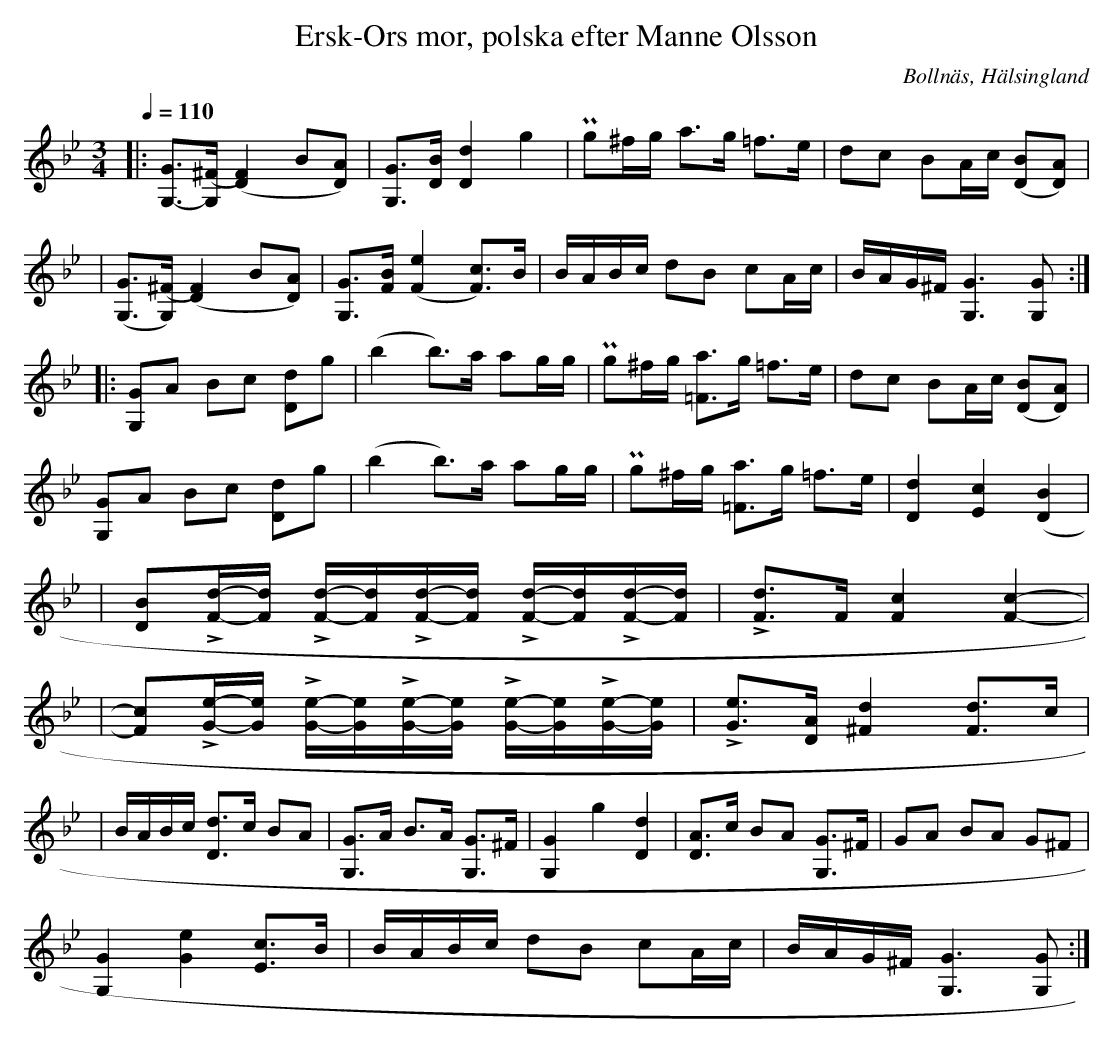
X:1
T: Ersk-Ors mor, polska efter Manne Olsson
O:Bollnäs, Hälsingland
M:3/4
L:1/8
Q:1/4=110
K:Gm
|:[G,- G]>[G, (^F] [F2) (D2] B[D) A]| [G, G]>[D B] [D2 d2] g2| Pg^f/g/ a>g =f>e | dc   BA/c/ [B (D][D) A]|
|[(G, G]>[G,) (^F] [F2) (D2] B[D) A]| [G, G]>[F B] [(F2 e2] [F) c]>B|B/A/B/c/  dB cA/c/  | B/A/G/^F/ [G,3 G3] [G, G] :|
|:[G, G]A Bc [D d]g| (b2 b)>a ag/g/| Pg^f/g/  [=F a]>g =f>e | dc BA/c/ [(D B][D) A]|
[G, G]A Bc [D d]g| (b2 b)>a ag/g/| Pg^f/g/  [=F a]>g =f>e | [D2 d2][E2 c2] ([D2 B2]|
|[D B]L[F/d/]-[F/d/] L[F/d/]-[F/d/]L[F/d/]-[F/d/] L[F/d/]-[F/d/]L[F/d/]-[F/d/]|L[F d]>F [F2 c2] [F2 c2]-|
|[F c]L[G/e/]-[G/e/] L[G/e/]-[G/e/]L[G/e/]-[G/e/] L[G/e/]-[G/e/]L[G/e/]-[G/e/]|L[Ge]>[D A] [^F2 d2] [F d]>c|
|B/A/B/c/ [D d]>c BA|[G, G]>A B>A [G, G]>^F|[G,2 G2] g2 [D2 d2]|[D A]>c BA [G, G]>^F|GA BA G^F|
[G,2 G2] [G2 e2] [E c]>B|B/A/B/c/ dB cA/c/|B/A/G/^F/ [G,3 G3][G, G]:|
